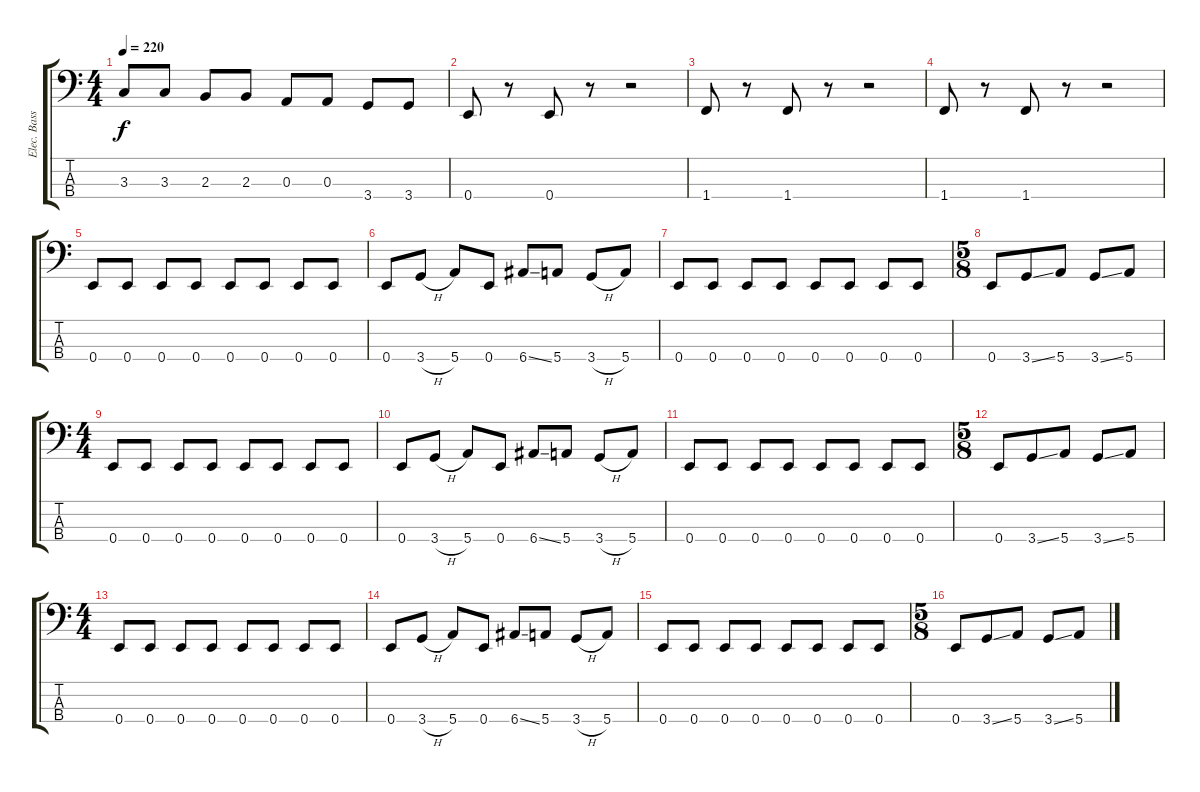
\track ("Elec. Bass" "Elec. Bass") {instrument electricbasspick}
\staff {score tabs}
\tuning (G2 D2 A1 E1) {hide}
\ts (4 4)
\tempo 220
\clef f4
\ks c
3.3.8{dy f} 3.3.8 2.3.8 2.3.8 0.3.8 0.3.8 3.4.8 3.4.8 |
0.4.8 r.8 0.4.8 r.8 r.2 |
1.4.8 r.8 1.4.8 r.8 r.2 |
1.4.8 r.8 1.4.8 r.8 r.2 |
0.4.8 0.4.8 0.4.8 0.4.8 0.4.8 0.4.8 0.4.8 0.4.8 |
0.4.8 3.4{h}.8 5.4.8 0.4.8 6.4{ss}.8 5.4.8 3.4{h}.8 5.4.8 |
0.4.8 0.4.8 0.4.8 0.4.8 0.4.8 0.4.8 0.4.8 0.4.8 |
\ts (5 8)
0.4.8 3.4{ss}.8 5.4.8 3.4{ss}.8 5.4.8 |
\ts (4 4)
0.4.8 0.4.8 0.4.8 0.4.8 0.4.8 0.4.8 0.4.8 0.4.8 |
0.4.8 3.4{h}.8 5.4.8 0.4.8 6.4{ss}.8 5.4.8 3.4{h}.8 5.4.8 |
0.4.8 0.4.8 0.4.8 0.4.8 0.4.8 0.4.8 0.4.8 0.4.8 |
\ts (5 8)
0.4.8 3.4{ss}.8 5.4.8 3.4{ss}.8 5.4.8 |
\ts (4 4)
0.4.8 0.4.8 0.4.8 0.4.8 0.4.8 0.4.8 0.4.8 0.4.8 |
0.4.8 3.4{h}.8 5.4.8 0.4.8 6.4{ss}.8 5.4.8 3.4{h}.8 5.4.8 |
0.4.8 0.4.8 0.4.8 0.4.8 0.4.8 0.4.8 0.4.8 0.4.8 |
\ts (5 8)
0.4.8 3.4{ss}.8 5.4.8 3.4{ss}.8 5.4.8
